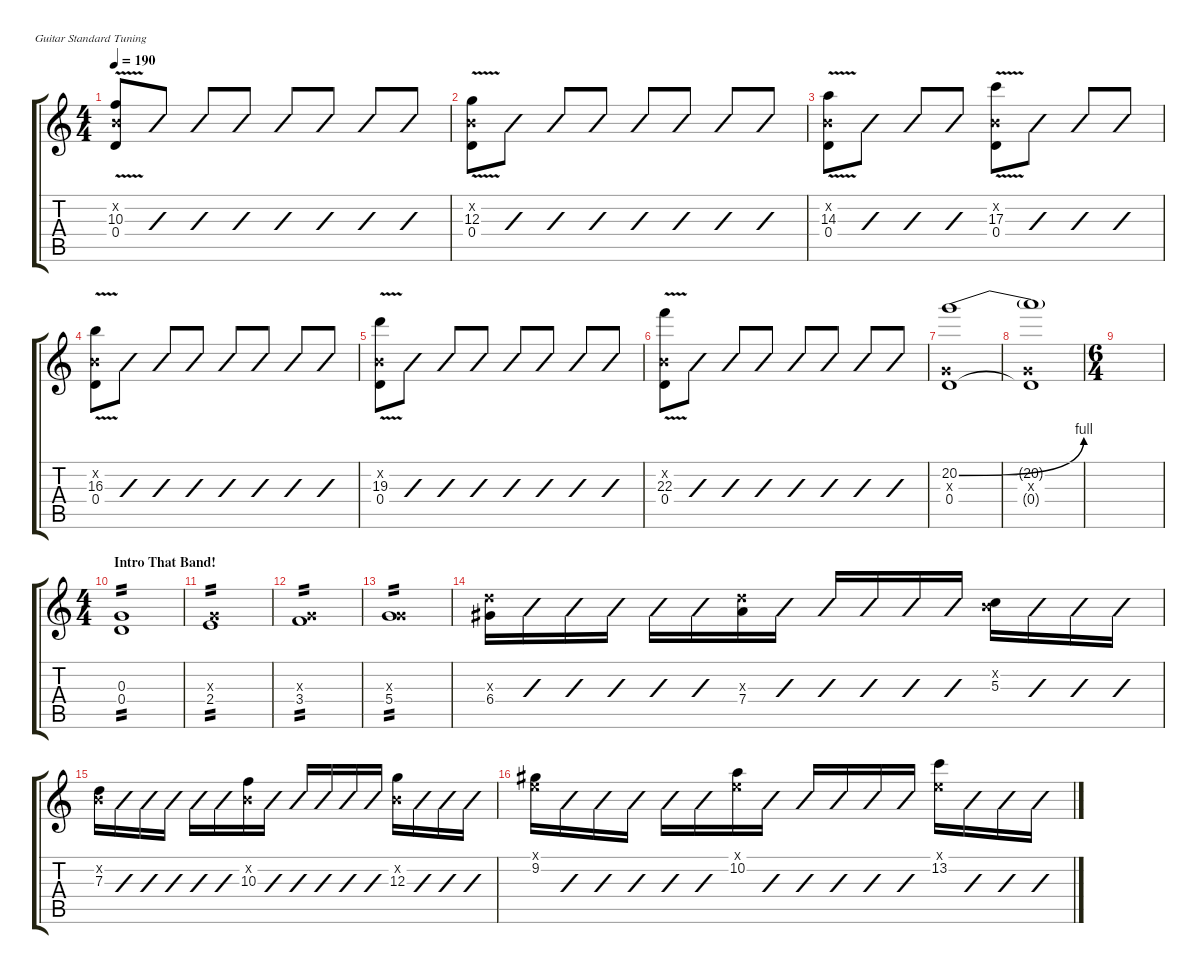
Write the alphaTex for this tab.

\defaultSystemsLayout 4
\hideDynamics
\bracketExtendMode groupsimilarinstruments
\singleTrackTrackNamePolicy hidden
\track ("Lead" "S-Gt") {defaultSystemsLayout 4 instrument acousticguitarsteel}
\staff {score tabs}
\tuning (E4 B3 G3 D3 A2 E2)
\ts (4 4)
\tempo 190
\clef g2
\ks c
(0.4 10.3{v} 0.2{x}).8{dy mf beam Up} (0.4 10.3 0.2{x}).8{slashed beam Up} (0.4 10.3 0.2{x}).8{slashed beam Up} (0.4 10.3 0.2{x}).8{slashed beam Up} (0.4 10.3 0.2{x}).8{slashed beam Up} (0.4 10.3 0.2{x}).8{slashed beam Up} (0.4 10.3 0.2{x}).8{slashed beam Up} (0.4 10.3 0.2{x}).8{slashed beam Up} |
(0.4 12.3{v} 0.2{x}).8{beam Down} (0.4 12.3 0.2{x}).8{slashed beam Down} (0.4 12.3 0.2{x}).8{slashed beam Up} (0.4 12.3 0.2{x}).8{slashed beam Up} (0.4 12.3 0.2{x}).8{slashed beam Up} (0.4 12.3 0.2{x}).8{slashed beam Up} (0.4 12.3 0.2{x}).8{slashed beam Up} (0.4 12.3 0.2{x}).8{slashed beam Up} |
(0.4 14.3{v} 0.2{x}).8{beam Down} (0.4 14.3 0.2{x}).8{slashed beam Down} (0.4 14.3 0.2{x}).8{slashed beam Up} (0.4 14.3 0.2{x}).8{slashed beam Up} (0.4 17.3{v} 0.2{x}).8{beam Down} (0.4 17.3 0.2{x}).8{slashed beam Down} (0.4 17.3 0.2{x}).8{slashed beam Up} (0.4 17.3 0.2{x}).8{slashed beam Up} |
(0.4 16.3{v} 0.2{x}).8{beam Down} (0.4 16.3 0.2{x}).8{slashed beam Down} (0.4 16.3 0.2{x}).8{slashed beam Up} (0.4 16.3 0.2{x}).8{slashed beam Up} (0.4 16.3 0.2{x}).8{slashed beam Up} (0.4 16.3 0.2{x}).8{slashed beam Up} (0.4 16.3 0.2{x}).8{slashed beam Up} (0.4 16.3 0.2{x}).8{slashed beam Up} |
(0.4 19.3{v} 0.2{x}).8{beam Down} (0.4 19.3 0.2{x}).8{slashed beam Down} (0.4 19.3 0.2{x}).8{slashed beam Up} (0.4 19.3 0.2{x}).8{slashed beam Up} (0.4 19.3 0.2{x}).8{slashed beam Up} (0.4 19.3 0.2{x}).8{slashed beam Up} (0.4 19.3 0.2{x}).8{slashed beam Up} (0.4 19.3 0.2{x}).8{slashed beam Up} |
(0.4 22.3{v} 0.2{x}).8{beam Down} (0.4 22.3 0.2{x}).8{slashed beam Down} (0.4 22.3 0.2{x}).8{slashed beam Up} (0.4 22.3 0.2{x}).8{slashed beam Up} (0.4 22.3 0.2{x}).8{slashed beam Up} (0.4 22.3 0.2{x}).8{slashed beam Up} (0.4 22.3 0.2{x}).8{slashed beam Up} (0.4 22.3 0.2{x}).8{slashed beam Up} |
(0.4 20.2{be (bend 0 0 15 4)} 0.3{x}).1{beam Down} |
(20.2{t} 0.4{t} 0.3{x}).1{beam Down} |
\ts (6 4)
\beaming (8 6 6)
|
\ts (4 4)
\beaming (8 2 2 2 2)
\section ("" "Intro That Band!")
(0.4 0.3).1{tp 2 beam Up} |
(2.4 0.3{x}).1{tp 2 beam Up} |
(3.4 0.3{x}).1{tp 2 beam Up} |
(5.4 0.3{x}).1{tp 2 beam Up} |
(6.4{acc #} 7.3{x}).16{beam Down} (6.4{acc #} 7.3{x}).16{slashed beam Down} (6.4{acc #} 7.3{x}).16{slashed beam Down} (6.4{acc #} 7.3{x}).16{slashed beam Down} (6.4{acc #} 7.3{x}).16{slashed beam Down} (6.4{acc #} 7.3{x}).16{slashed beam Down} (7.4 7.3{x}).16{beam Down} (7.4 7.3{x}).16{slashed beam Down} (7.4 7.3{x}).16{slashed beam Up} (7.4 7.3{x}).16{slashed beam Up} (7.4 7.3{x}).16{slashed beam Up} (7.4 7.3{x}).16{slashed beam Up} (5.3 0.2{x}).16{beam Down} (5.3 0.2{x}).16{slashed beam Down} (5.3 0.2{x}).16{slashed beam Down} (5.3 0.2{x}).16{slashed beam Down} |
(7.3 0.2{x}).16{beam Down} (7.3 0.2{x}).16{slashed beam Down} (7.3 0.2{x}).16{slashed beam Down} (7.3 0.2{x}).16{slashed beam Down} (7.3 0.2{x}).16{slashed beam Down} (7.3 0.2{x}).16{slashed beam Down} (10.3 0.2{x}).16{beam Down} (10.3 0.2{x}).16{slashed beam Down} (10.3 0.2{x}).16{slashed beam Up} (10.3 0.2{x}).16{slashed beam Up} (10.3 0.2{x}).16{slashed beam Up} (10.3 0.2{x}).16{slashed beam Up} (12.3 0.2{x}).16{beam Down} (12.3 0.2{x}).16{slashed beam Down} (12.3 0.2{x}).16{slashed beam Down} (12.3 0.2{x}).16{slashed beam Down} |
(9.2{acc #} 0.1{x}).16{beam Down} (9.2{acc #} 0.1{x}).16{slashed beam Down} (9.2{acc #} 0.1{x}).16{slashed beam Down} (9.2{acc #} 0.1{x}).16{slashed beam Down} (9.2{acc #} 0.1{x}).16{slashed beam Down} (9.2{acc #} 0.1{x}).16{slashed beam Down} (10.2 0.1{x}).16{beam Down} (10.2 0.1{x}).16{slashed beam Down} (10.2 0.1{x}).16{slashed beam Up} (10.2 0.1{x}).16{slashed beam Up} (10.2 0.1{x}).16{slashed beam Up} (10.2 0.1{x}).16{slashed beam Up} (13.2 0.1{x}).16{beam Down} (13.2 0.1{x}).16{slashed beam Down} (13.2 0.1{x}).16{slashed beam Down} (13.2 0.1{x}).16{slashed beam Down}
